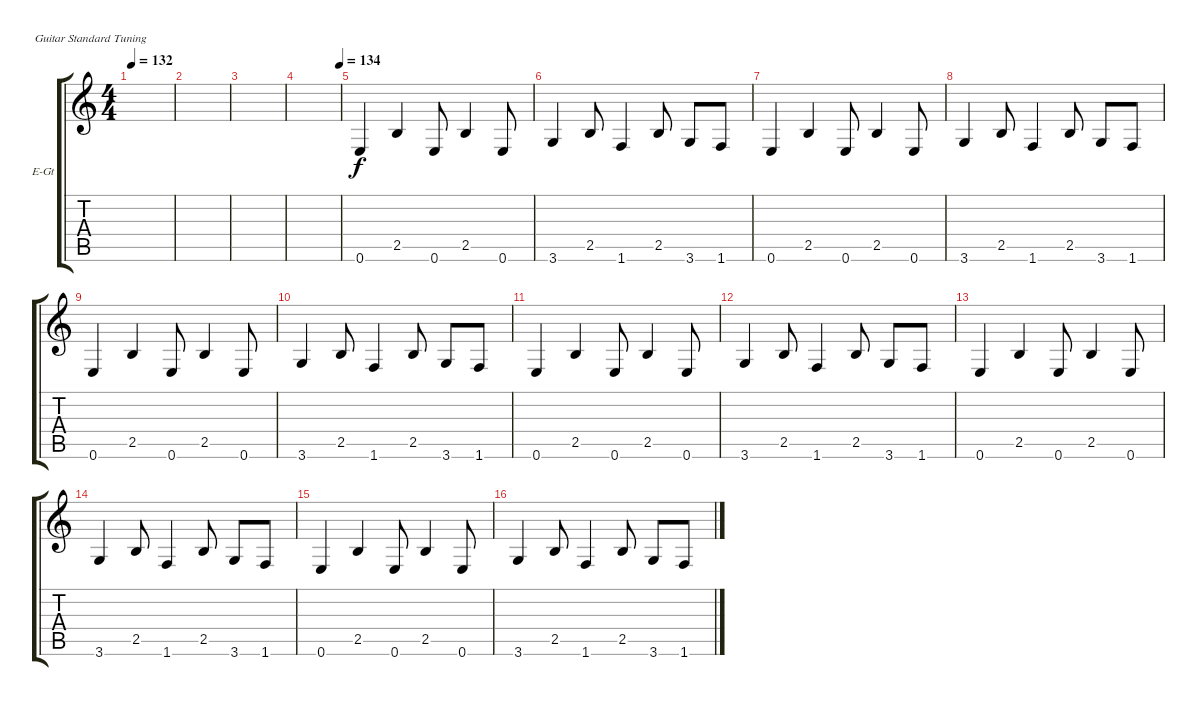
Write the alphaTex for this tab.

\defaultSystemsLayout 4
\bracketExtendMode groupsimilarinstruments
\firstSystemTrackNameOrientation horizontal
\otherSystemsTrackNameOrientation horizontal
\track ("Electric Guitar" "E-Gt") {instrument electricguitarclean}
\staff {score tabs}
\tuning (E4 B3 G3 D3 A2 E2)
\ts (4 4)
\tempo 132
\clef g2
\ks c
|
|
|
\tempo (134 0.99375)
|
0.6.4 2.5.4 0.6.8 2.5.4 0.6.8 |
3.6.4 2.5.8 1.6.4 2.5.8 3.6.8 1.6.8 |
0.6.4 2.5.4 0.6.8 2.5.4 0.6.8 |
3.6.4 2.5.8 1.6.4 2.5.8 3.6.8 1.6.8 |
0.6.4 2.5.4 0.6.8 2.5.4 0.6.8 |
3.6.4 2.5.8 1.6.4 2.5.8 3.6.8 1.6.8 |
0.6.4 2.5.4 0.6.8 2.5.4 0.6.8 |
3.6.4 2.5.8 1.6.4 2.5.8 3.6.8 1.6.8 |
0.6.4 2.5.4 0.6.8 2.5.4 0.6.8 |
3.6.4 2.5.8 1.6.4 2.5.8 3.6.8 1.6.8 |
0.6.4 2.5.4 0.6.8 2.5.4 0.6.8 |
3.6.4 2.5.8 1.6.4 2.5.8 3.6.8 1.6.8
